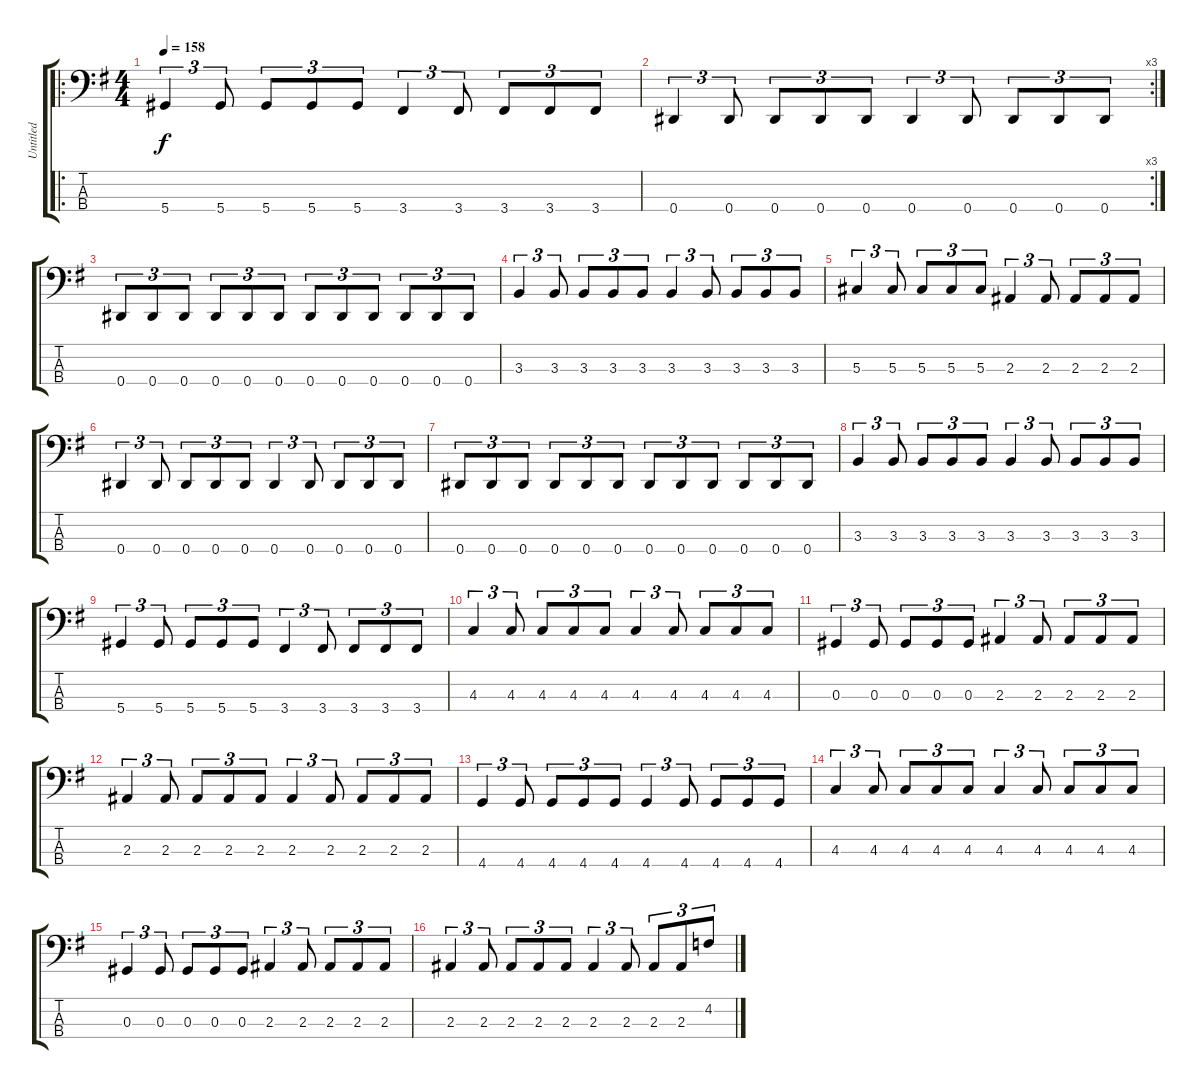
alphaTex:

\track ("Untitled" "Untitled") {instrument electricbassfinger}
\staff {score tabs}
\tuning (Gb2 Db2 Ab1 Eb1) {hide}
\ro
\ts (4 4)
\tempo 158
\clef f4
\ks g
5.4.4{tu (3 2) dy f} 5.4.8{tu (3 2)} 5.4.8{tu (3 2)} 5.4.8{tu (3 2)} 5.4.8{tu (3 2)} 3.4.4{tu (3 2)} 3.4.8{tu (3 2)} 3.4.8{tu (3 2)} 3.4.8{tu (3 2)} 3.4.8{tu (3 2)} |
\rc 3
0.4.4{tu (3 2)} 0.4.8{tu (3 2)} 0.4.8{tu (3 2)} 0.4.8{tu (3 2)} 0.4.8{tu (3 2)} 0.4.4{tu (3 2)} 0.4.8{tu (3 2)} 0.4.8{tu (3 2)} 0.4.8{tu (3 2)} 0.4.8{tu (3 2)} |
0.4.8{tu (3 2)} 0.4.8{tu (3 2)} 0.4.8{tu (3 2)} 0.4.8{tu (3 2)} 0.4.8{tu (3 2)} 0.4.8{tu (3 2)} 0.4.8{tu (3 2)} 0.4.8{tu (3 2)} 0.4.8{tu (3 2)} 0.4.8{tu (3 2)} 0.4.8{tu (3 2)} 0.4.8{tu (3 2)} |
3.3.4{tu (3 2)} 3.3.8{tu (3 2)} 3.3.8{tu (3 2)} 3.3.8{tu (3 2)} 3.3.8{tu (3 2)} 3.3.4{tu (3 2)} 3.3.8{tu (3 2)} 3.3.8{tu (3 2)} 3.3.8{tu (3 2)} 3.3.8{tu (3 2)} |
5.3.4{tu (3 2)} 5.3.8{tu (3 2)} 5.3.8{tu (3 2)} 5.3.8{tu (3 2)} 5.3.8{tu (3 2)} 2.3.4{tu (3 2)} 2.3.8{tu (3 2)} 2.3.8{tu (3 2)} 2.3.8{tu (3 2)} 2.3.8{tu (3 2)} |
0.4.4{tu (3 2)} 0.4.8{tu (3 2)} 0.4.8{tu (3 2)} 0.4.8{tu (3 2)} 0.4.8{tu (3 2)} 0.4.4{tu (3 2)} 0.4.8{tu (3 2)} 0.4.8{tu (3 2)} 0.4.8{tu (3 2)} 0.4.8{tu (3 2)} |
0.4.8{tu (3 2)} 0.4.8{tu (3 2)} 0.4.8{tu (3 2)} 0.4.8{tu (3 2)} 0.4.8{tu (3 2)} 0.4.8{tu (3 2)} 0.4.8{tu (3 2)} 0.4.8{tu (3 2)} 0.4.8{tu (3 2)} 0.4.8{tu (3 2)} 0.4.8{tu (3 2)} 0.4.8{tu (3 2)} |
3.3.4{tu (3 2)} 3.3.8{tu (3 2)} 3.3.8{tu (3 2)} 3.3.8{tu (3 2)} 3.3.8{tu (3 2)} 3.3.4{tu (3 2)} 3.3.8{tu (3 2)} 3.3.8{tu (3 2)} 3.3.8{tu (3 2)} 3.3.8{tu (3 2)} |
5.4.4{tu (3 2)} 5.4.8{tu (3 2)} 5.4.8{tu (3 2)} 5.4.8{tu (3 2)} 5.4.8{tu (3 2)} 3.4.4{tu (3 2)} 3.4.8{tu (3 2)} 3.4.8{tu (3 2)} 3.4.8{tu (3 2)} 3.4.8{tu (3 2)} |
4.3.4{tu (3 2)} 4.3.8{tu (3 2)} 4.3.8{tu (3 2)} 4.3.8{tu (3 2)} 4.3.8{tu (3 2)} 4.3.4{tu (3 2)} 4.3.8{tu (3 2)} 4.3.8{tu (3 2)} 4.3.8{tu (3 2)} 4.3.8{tu (3 2)} |
0.3.4{tu (3 2)} 0.3.8{tu (3 2)} 0.3.8{tu (3 2)} 0.3.8{tu (3 2)} 0.3.8{tu (3 2)} 2.3.4{tu (3 2)} 2.3.8{tu (3 2)} 2.3.8{tu (3 2)} 2.3.8{tu (3 2)} 2.3.8{tu (3 2)} |
2.3.4{tu (3 2)} 2.3.8{tu (3 2)} 2.3.8{tu (3 2)} 2.3.8{tu (3 2)} 2.3.8{tu (3 2)} 2.3.4{tu (3 2)} 2.3.8{tu (3 2)} 2.3.8{tu (3 2)} 2.3.8{tu (3 2)} 2.3.8{tu (3 2)} |
4.4.4{tu (3 2)} 4.4.8{tu (3 2)} 4.4.8{tu (3 2)} 4.4.8{tu (3 2)} 4.4.8{tu (3 2)} 4.4.4{tu (3 2)} 4.4.8{tu (3 2)} 4.4.8{tu (3 2)} 4.4.8{tu (3 2)} 4.4.8{tu (3 2)} |
4.3.4{tu (3 2)} 4.3.8{tu (3 2)} 4.3.8{tu (3 2)} 4.3.8{tu (3 2)} 4.3.8{tu (3 2)} 4.3.4{tu (3 2)} 4.3.8{tu (3 2)} 4.3.8{tu (3 2)} 4.3.8{tu (3 2)} 4.3.8{tu (3 2)} |
0.3.4{tu (3 2)} 0.3.8{tu (3 2)} 0.3.8{tu (3 2)} 0.3.8{tu (3 2)} 0.3.8{tu (3 2)} 2.3.4{tu (3 2)} 2.3.8{tu (3 2)} 2.3.8{tu (3 2)} 2.3.8{tu (3 2)} 2.3.8{tu (3 2)} |
2.3.4{tu (3 2)} 2.3.8{tu (3 2)} 2.3.8{tu (3 2)} 2.3.8{tu (3 2)} 2.3.8{tu (3 2)} 2.3.4{tu (3 2)} 2.3.8{tu (3 2)} 2.3.8{tu (3 2)} 2.3.8{tu (3 2)} 4.2.8{tu (3 2)}
